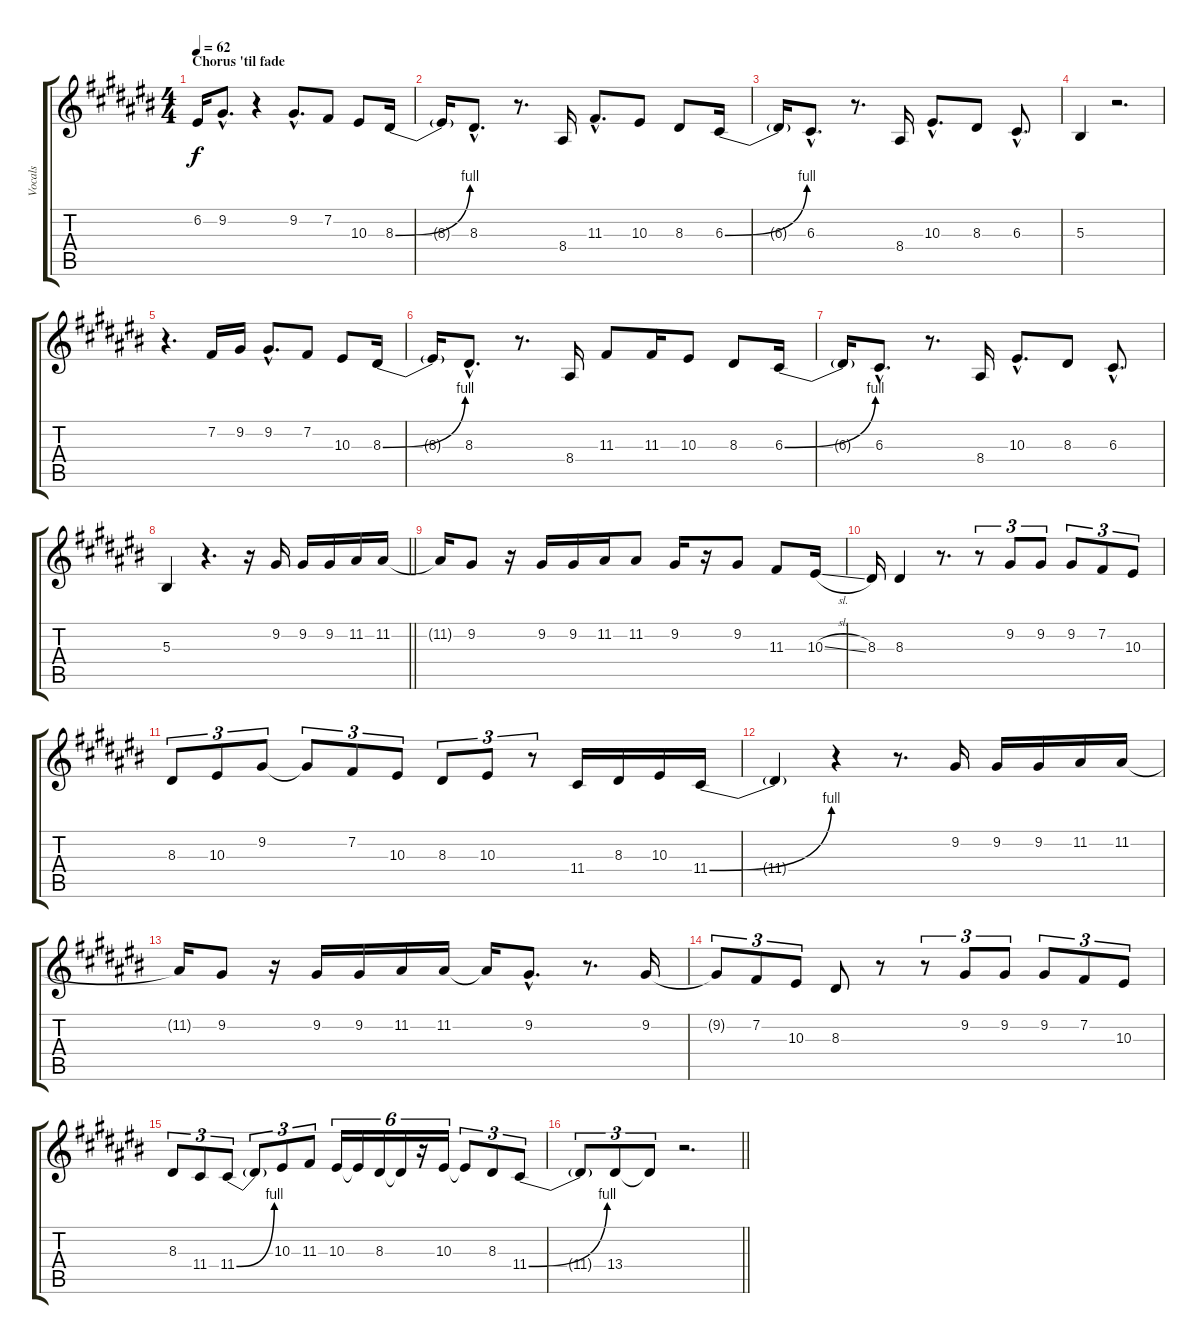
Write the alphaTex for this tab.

\track ("Vocals" "Vocals") {instrument clarinet}
\staff {score tabs}
\tuning (E4 B3 G3 D3 A2 E2) {hide}
\ts (4 4)
\section ("" "Chorus 'til fade")
\tempo 62
\clef g2
\ks c#
6.2{t}.16{dy f} 9.2{hac}.8{d} r.4 9.2{hac}.8{d} 7.2.8 10.3.8 8.3{be (bend 0 0 60 4)}.16 |
8.3{t}.16 8.3{hac}.8{d} r.8{d} 8.4.16 11.3{hac}.8{d} 10.3.8 8.3.8 6.3{be (bend 0 0 60 4)}.16 |
6.3{t}.16 6.3{hac}.8{d} r.8{d} 8.4.16 10.3{hac}.8{d} 8.3.8 6.3{hac}.8{d} |
5.3.4 r.2{d} |
r.4{d} 7.2.16 9.2.16 9.2{hac}.8{d} 7.2.8 10.3.8 8.3{be (bend 0 0 60 4)}.16 |
8.3{t}.16 8.3{hac}.8{d} r.8{d} 8.4.16 11.3.8 11.3.16 10.3.8 8.3.8 6.3{be (bend 0 0 60 4)}.16 |
6.3{t}.16 6.3{hac}.8{d} r.8{d} 8.4.16 10.3{hac}.8{d} 8.3.8 6.3{hac}.8{d} |
\barLineRight lightlight
5.3.4 r.4{d} r.16 9.2.16 9.2.16 9.2.16 11.2.16 11.2.16 |
11.2{t}.16 9.2.8 r.16 9.2.16 9.2.16 11.2.16 11.2.8 9.2.16 r.16 9.2.8 11.3.8 10.3{sl}.16 |
8.3.16 8.3.4 r.8{d} r.8{tu (3 2)} 9.2.8{tu (3 2)} 9.2.8{tu (3 2)} 9.2.8{tu (3 2)} 7.2.8{tu (3 2)} 10.3.8{tu (3 2)} |
8.3.8{tu (3 2)} 10.3.8{tu (3 2)} 9.2.8{tu (3 2)} 9.2{t}.8{tu (3 2)} 7.2.8{tu (3 2)} 10.3.8{tu (3 2)} 8.3.8{tu (3 2)} 10.3.8{tu (3 2)} r.8{tu (3 2)} 11.4.16 8.3.16 10.3.16 11.4{be (bend 0 0 60 4)}.16 |
11.4{t}.4 r.4 r.8{d volume 13} 9.2.16 9.2.16 9.2.16 11.2.16 11.2.16 |
11.2{t}.16{volume 12} 9.2.8 r.16 9.2.16 9.2.16 11.2.16 11.2.16 11.2{t}.16{volume 11} 9.2{hac}.8{d} r.8{d} 9.2.16 |
9.2{t}.8{tu (3 2) volume 10} 7.2.8{tu (3 2)} 10.3.8{tu (3 2)} 8.3.8 r.8 r.8{tu (3 2) volume 9} 9.2.8{tu (3 2)} 9.2.8{tu (3 2)} 9.2.8{tu (3 2)} 7.2.8{tu (3 2)} 10.3.8{tu (3 2)} |
8.3.8{tu (3 2) volume 8} 11.4.8{tu (3 2)} 11.4{be (bend 0 0 60 4)}.8{tu (3 2)} 11.4{t}.8{tu (3 2)} 10.3.8{tu (3 2)} 11.3.8{tu (3 2)} 10.3.16{tu (6 4) volume 7} 10.3{t}.16{tu (6 4)} 8.3.16{tu (6 4)} 8.3{t}.16{tu (6 4)} r.16{tu (6 4)} 10.3.16{tu (6 4)} 10.3{t}.8{tu (3 2)} 8.3.8{tu (3 2)} 11.4{be (bend 0 0 60 4)}.8{tu (3 2)} |
\barLineRight lightlight
11.4{t}.8{tu (3 2) volume 6} 13.4.8{tu (3 2)} 13.4{t}.8{tu (3 2)} r.2{d}
